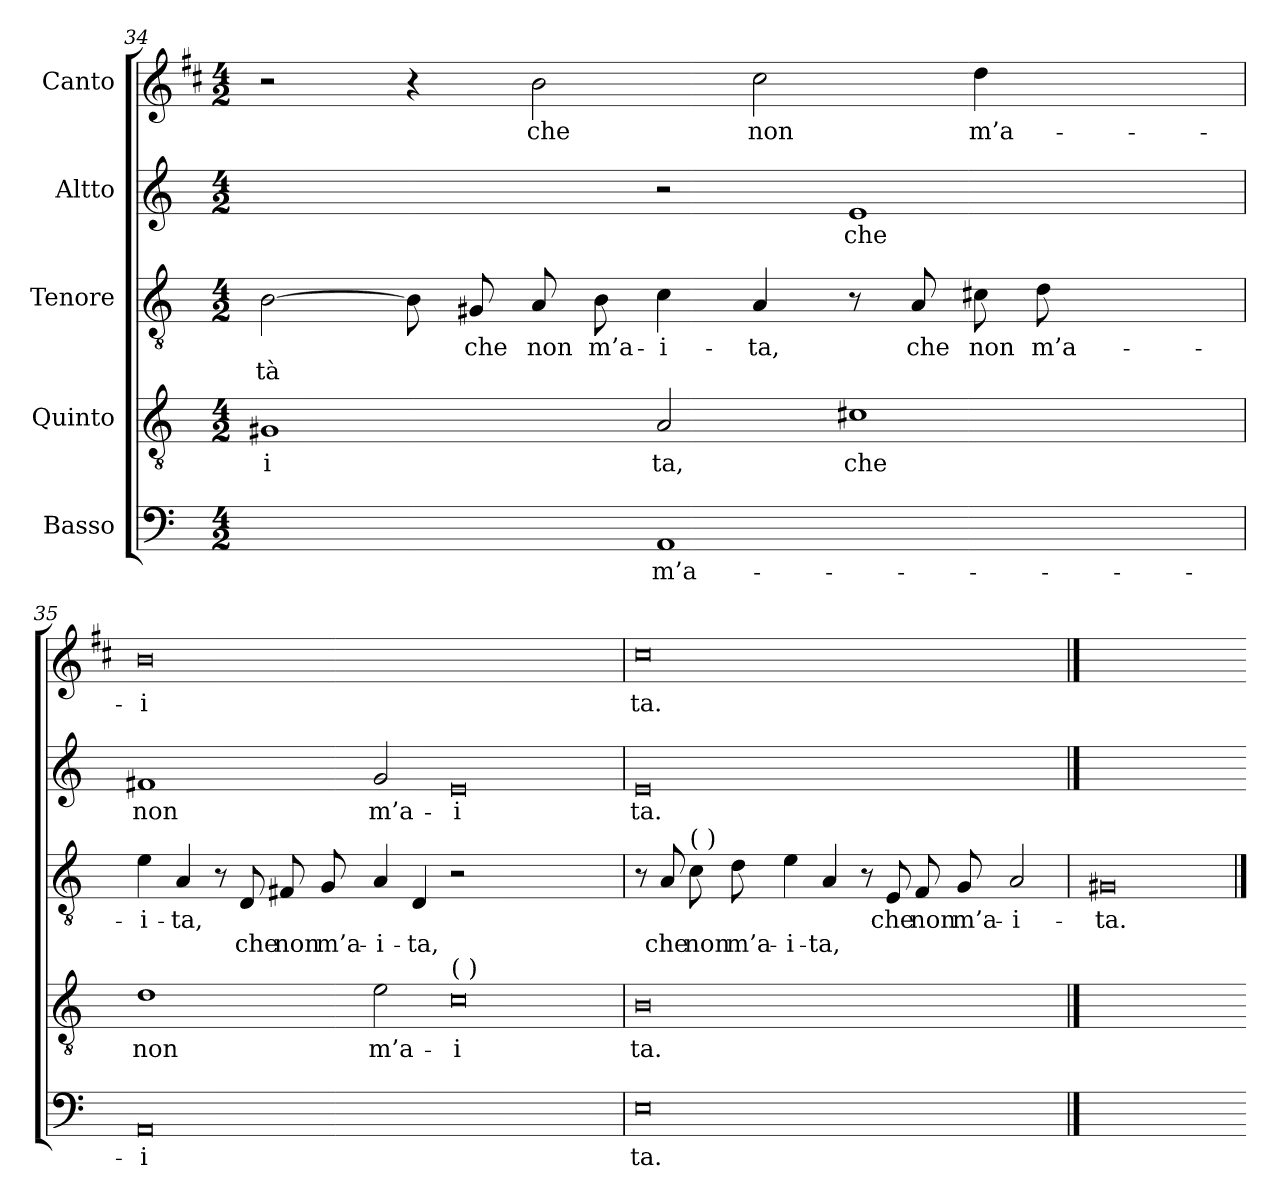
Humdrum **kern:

**kern	**text	**kern	**text	**kern	**text	**text	**kern	**text	**kern	**text
*part5	*part5	*part4	*part4	*part3	*part3	*part3	*part2	*part2	*part1	*part1
*staff5	*staff5	*staff4	*staff4	*staff3	*staff3	*staff3	*staff2	*staff2	*staff1	*staff1
*I"Basso	*	*I"Quinto	*	*I"Tenore	*	*	*I"Altto	*	*I"Canto	*
!!LO:LB:g=z
*clefF4	*	*clefGv2	*	*clefGv2	*	*	*clefG2	*	*clefG2	*
*	*	*	*	*	*	*	*	*	*ITrd1c2	*
*k[]	*	*k[]	*	*k[]	*	*	*k[]	*	*k[]	*
*C:	*	*C:	*	*C:	*	*	*C:	*	*C:	*
*M4/2	*	*M4/2	*	*M4/2	*	*	*M4/2	*	*M4/2	*
=34A	=34A	=34A	=34A	=34A	=34A	=34A	=34A	=34A	=34A	=34A
!	!	!	!LO:LY:b	!	!	!LO:LY:b	!	!	!	!
2.AAyy_	.	1G#X	-i	[2B	.	-tà	1eyy]	.	2r	.
.	.	.	.	8B]	.	.	.	.	4r	.
!	!	!	!	!	!LO:LY:b	!	!	!	!	!
.	.	.	.	8G#X	che	.	.	.	.	.
!	!	!	!	!	!LO:LY:b	!	!	!	!	!LO:LY:b
4AAyy]	.	.	.	8A	non	.	.	.	2a	che
!	!	!	!	!	!LO:LY:b	!	!	!	!	!
.	.	.	.	8B	m’a-	.	.	.	.	.
!	!LO:LY:b	!	!LO:LY:b	!	!LO:LY:b	!	!	!	!	!
1AA	m’a-	2A	ta,	4c	-i-	.	2r	.	.	.
!	!	!	!	!	!LO:LY:b	!	!	!	!	!LO:LY:b
.	.	.	.	4A	-ta,	.	.	.	2b	non
!	!	!	!LO:LY:b	!	!	!	!	!LO:LY:b	!	!
.	.	1c#X	che	8r	.	.	1e	che	.	.
!	!	!	!	!	!LO:LY:b	!	!	!	!	!
.	.	.	.	8A	che	.	.	.	.	.
!	!	!	!	!	!LO:LY:b	!	!	!	!	!LO:LY:b
.	.	.	.	8c#X	non	.	.	.	4cc	m’a-
!	!	!	!	!	!LO:LY:b	!	!	!	!	!
.	.	.	.	8d	m’a-	.	.	.	.	.
2ryy	.	.	.	2ryy	.	.	.	.	2ryy	.
=35A	=35A	=35A	=35A	=35A	=35A	=35A	=35A	=35A	=35A	=35A
!	!LO:LY:b	!	!LO:LY:b	!	!LO:LY:b	!	!	!LO:LY:b	!	!LO:LY:b
0AA	-i	1d	non	4e	-i-	.	1f#X	non	0a	-i
!	!	!	!	!	!LO:LY:b	!	!	!	!	!
.	.	.	.	4A	-ta,	.	.	.	.	.
.	.	.	.	8r	.	.	.	.	.	.
!	!	!	!	!	!	!LO:LY:b	!	!	!	!
.	.	.	.	8D	.	che	.	.	.	.
!	!	!	!	!	!	!LO:LY:b	!	!	!	!
.	.	.	.	8F#X	.	non	.	.	.	.
!	!	!	!	!	!	!LO:LY:b	!	!	!	!
.	.	.	.	8G	.	m’a-	.	.	.	.
!	!	!	!LO:LY:b	!	!	!LO:LY:b	!	!LO:LY:b	!	!
.	.	2e	m’a-	4A	.	-i-	2g	m’a-	.	.
!	!	!	!	!	!	!LO:LY:b	!	!	!	!
.	.	.	.	4D	.	-ta,	.	.	.	.
!	!	!LO:TX:a:t=(  )	!	!	!	!	!	!	!	!
!	!	!	!LO:LY:b	!	!	!	!	!LO:LY:b	!	!
.	.	0c	-i	2r	.	.	0e	-i	.	.
1.ryy	.	.	.	1.ryy	.	.	.	.	1.ryy	.
=36	=36	=36	=36	=36	=36	=36	=36	=36	=36	=36
!	!LO:LY:b	!	!LO:LY:b	!	!	!	!	!LO:LY:b	!	!LO:LY:b
0E	ta.	0B	ta.	8r	.	.	0e	ta.	0b	ta.
!	!	!	!	!	!	!LO:LY:b	!	!	!	!
.	.	.	.	8A	.	che	.	.	.	.
!	!	!	!	!LO:TX:a:t=(  )	!	!	!	!	!	!
!	!	!	!	!	!	!LO:LY:b	!	!	!	!
.	.	.	.	8c	.	non	.	.	.	.
!	!	!	!	!	!	!LO:LY:b	!	!	!	!
.	.	.	.	8d	.	m’a-	.	.	.	.
!	!	!	!	!	!	!LO:LY:b	!	!	!	!
.	.	.	.	4e	.	-i-	.	.	.	.
!	!	!	!	!	!	!LO:LY:b	!	!	!	!
.	.	.	.	4A	.	-ta,	.	.	.	.
.	.	.	.	8r	.	.	.	.	.	.
!	!	!	!	!	!LO:LY:b	!	!	!	!	!
.	.	.	.	8E	che	.	.	.	.	.
!	!	!	!	!	!LO:LY:b	!	!	!	!	!
.	.	.	.	8F	non	.	.	.	.	.
!	!	!	!	!	!LO:LY:b	!	!	!	!	!
.	.	.	.	8G	m’a-	.	.	.	.	.
!	!	!	!	!	!LO:LY:b	!	!	!	!	!
.	.	.	.	2A	-i-	.	.	.	.	.
==	==	==	==	=	==	==	==	==	==	==
!	!	!	!	!	!LO:LY:b	!	!	!	!	!
0ryy	.	0ryy	.	0G#X	-ta.	.	0ryy	.	0ryy	.
=	=	=	=	==	=	=	=	=	=	=
*-	*-	*-	*-	*-	*-	*-	*-	*-	*-	*-
